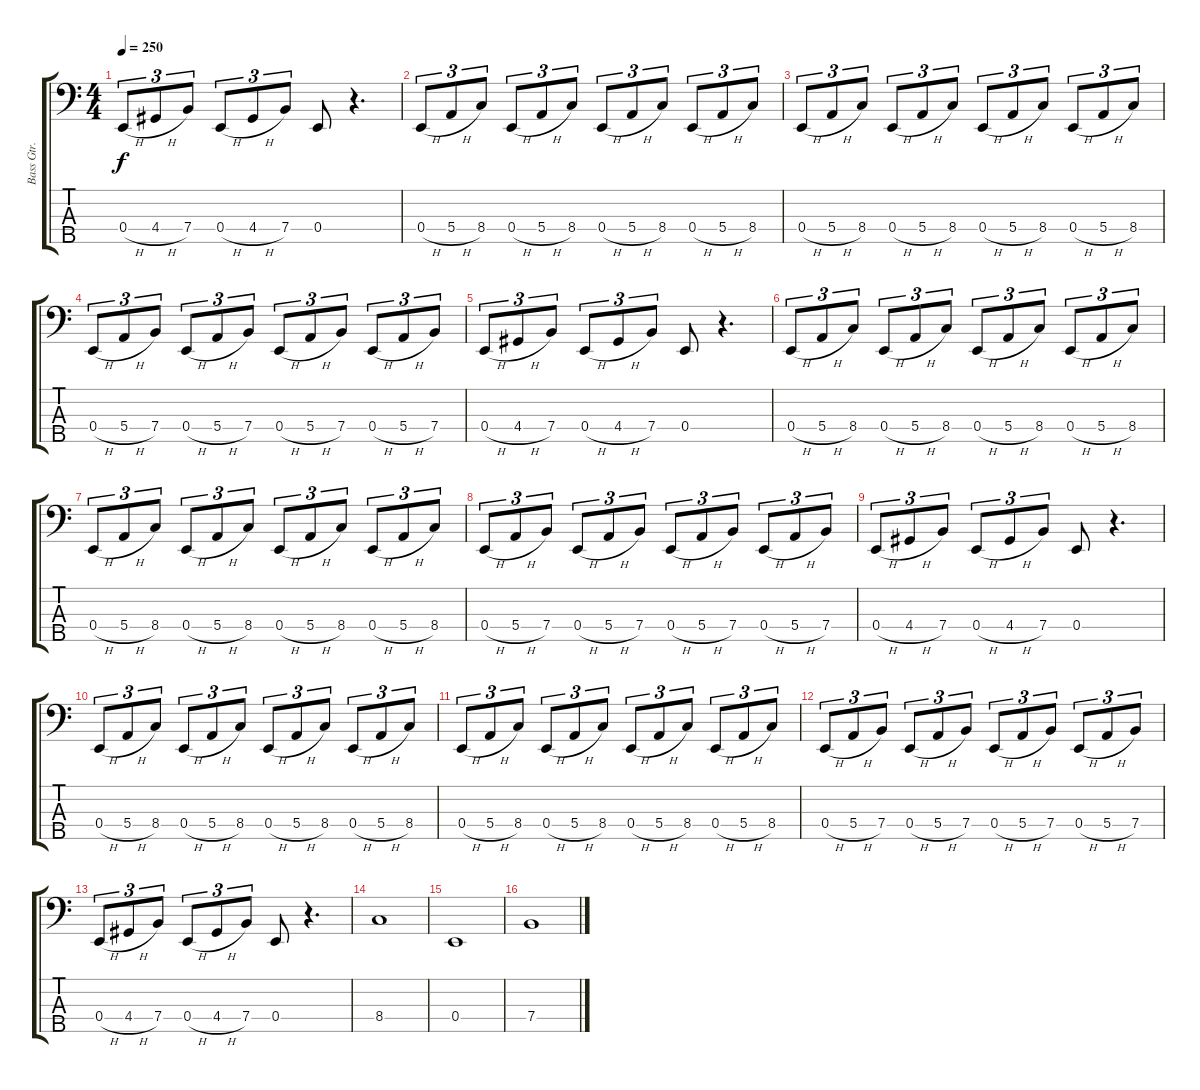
\track ("Bass Gtr." "Bass Gtr.") {instrument electricbassfinger}
\staff {score tabs}
\tuning (G2 D2 A1 E1 B0) {hide}
\ts (4 4)
\tempo 250
\clef f4
\ks c
0.4{h}.8{tu (3 2) dy f} 4.4{h}.8{tu (3 2)} 7.4.8{tu (3 2)} 0.4{h}.8{tu (3 2)} 4.4{h}.8{tu (3 2)} 7.4.8{tu (3 2)} 0.4.8 r.4{d} |
0.4{h}.8{tu (3 2)} 5.4{h}.8{tu (3 2)} 8.4.8{tu (3 2)} 0.4{h}.8{tu (3 2)} 5.4{h}.8{tu (3 2)} 8.4.8{tu (3 2)} 0.4{h}.8{tu (3 2)} 5.4{h}.8{tu (3 2)} 8.4.8{tu (3 2)} 0.4{h}.8{tu (3 2)} 5.4{h}.8{tu (3 2)} 8.4.8{tu (3 2)} |
0.4{h}.8{tu (3 2)} 5.4{h}.8{tu (3 2)} 8.4.8{tu (3 2)} 0.4{h}.8{tu (3 2)} 5.4{h}.8{tu (3 2)} 8.4.8{tu (3 2)} 0.4{h}.8{tu (3 2)} 5.4{h}.8{tu (3 2)} 8.4.8{tu (3 2)} 0.4{h}.8{tu (3 2)} 5.4{h}.8{tu (3 2)} 8.4.8{tu (3 2)} |
0.4{h}.8{tu (3 2)} 5.4{h}.8{tu (3 2)} 7.4.8{tu (3 2)} 0.4{h}.8{tu (3 2)} 5.4{h}.8{tu (3 2)} 7.4.8{tu (3 2)} 0.4{h}.8{tu (3 2)} 5.4{h}.8{tu (3 2)} 7.4.8{tu (3 2)} 0.4{h}.8{tu (3 2)} 5.4{h}.8{tu (3 2)} 7.4.8{tu (3 2)} |
0.4{h}.8{tu (3 2)} 4.4{h}.8{tu (3 2)} 7.4.8{tu (3 2)} 0.4{h}.8{tu (3 2)} 4.4{h}.8{tu (3 2)} 7.4.8{tu (3 2)} 0.4.8 r.4{d} |
0.4{h}.8{tu (3 2)} 5.4{h}.8{tu (3 2)} 8.4.8{tu (3 2)} 0.4{h}.8{tu (3 2)} 5.4{h}.8{tu (3 2)} 8.4.8{tu (3 2)} 0.4{h}.8{tu (3 2)} 5.4{h}.8{tu (3 2)} 8.4.8{tu (3 2)} 0.4{h}.8{tu (3 2)} 5.4{h}.8{tu (3 2)} 8.4.8{tu (3 2)} |
0.4{h}.8{tu (3 2)} 5.4{h}.8{tu (3 2)} 8.4.8{tu (3 2)} 0.4{h}.8{tu (3 2)} 5.4{h}.8{tu (3 2)} 8.4.8{tu (3 2)} 0.4{h}.8{tu (3 2)} 5.4{h}.8{tu (3 2)} 8.4.8{tu (3 2)} 0.4{h}.8{tu (3 2)} 5.4{h}.8{tu (3 2)} 8.4.8{tu (3 2)} |
0.4{h}.8{tu (3 2)} 5.4{h}.8{tu (3 2)} 7.4.8{tu (3 2)} 0.4{h}.8{tu (3 2)} 5.4{h}.8{tu (3 2)} 7.4.8{tu (3 2)} 0.4{h}.8{tu (3 2)} 5.4{h}.8{tu (3 2)} 7.4.8{tu (3 2)} 0.4{h}.8{tu (3 2)} 5.4{h}.8{tu (3 2)} 7.4.8{tu (3 2)} |
0.4{h}.8{tu (3 2)} 4.4{h}.8{tu (3 2)} 7.4.8{tu (3 2)} 0.4{h}.8{tu (3 2)} 4.4{h}.8{tu (3 2)} 7.4.8{tu (3 2)} 0.4.8 r.4{d} |
0.4{h}.8{tu (3 2)} 5.4{h}.8{tu (3 2)} 8.4.8{tu (3 2)} 0.4{h}.8{tu (3 2)} 5.4{h}.8{tu (3 2)} 8.4.8{tu (3 2)} 0.4{h}.8{tu (3 2)} 5.4{h}.8{tu (3 2)} 8.4.8{tu (3 2)} 0.4{h}.8{tu (3 2)} 5.4{h}.8{tu (3 2)} 8.4.8{tu (3 2)} |
0.4{h}.8{tu (3 2)} 5.4{h}.8{tu (3 2)} 8.4.8{tu (3 2)} 0.4{h}.8{tu (3 2)} 5.4{h}.8{tu (3 2)} 8.4.8{tu (3 2)} 0.4{h}.8{tu (3 2)} 5.4{h}.8{tu (3 2)} 8.4.8{tu (3 2)} 0.4{h}.8{tu (3 2)} 5.4{h}.8{tu (3 2)} 8.4.8{tu (3 2)} |
0.4{h}.8{tu (3 2)} 5.4{h}.8{tu (3 2)} 7.4.8{tu (3 2)} 0.4{h}.8{tu (3 2)} 5.4{h}.8{tu (3 2)} 7.4.8{tu (3 2)} 0.4{h}.8{tu (3 2)} 5.4{h}.8{tu (3 2)} 7.4.8{tu (3 2)} 0.4{h}.8{tu (3 2)} 5.4{h}.8{tu (3 2)} 7.4.8{tu (3 2)} |
0.4{h}.8{tu (3 2)} 4.4{h}.8{tu (3 2)} 7.4.8{tu (3 2)} 0.4{h}.8{tu (3 2)} 4.4{h}.8{tu (3 2)} 7.4.8{tu (3 2)} 0.4.8 r.4{d} |
8.4.1 |
0.4.1 |
7.4.1
